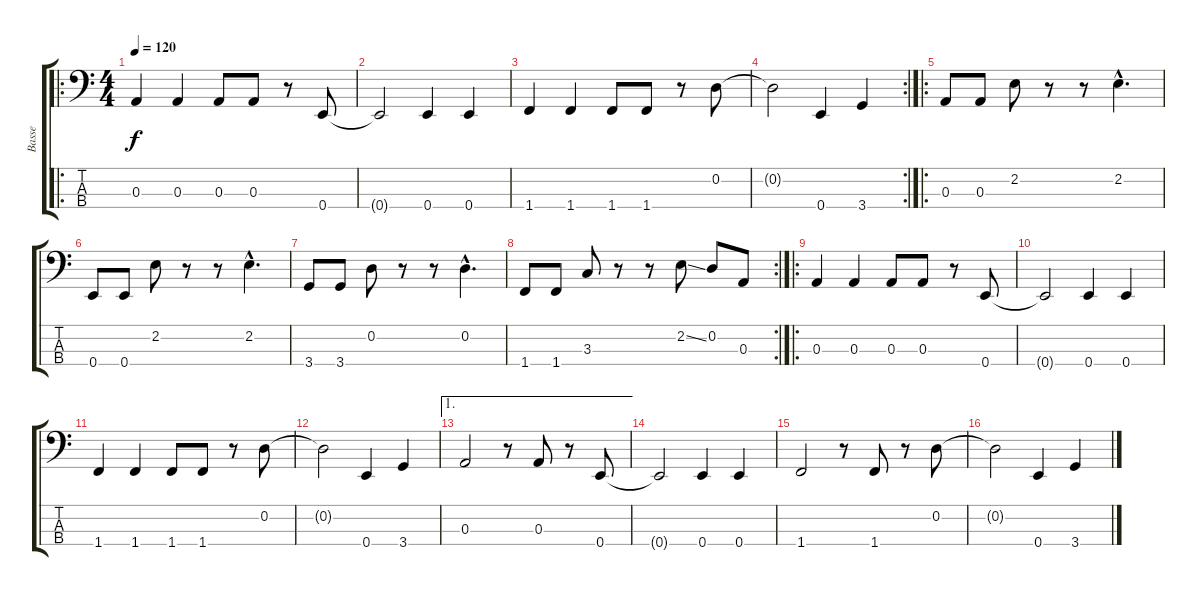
\track ("Basse" "Basse") {instrument slapbass1}
\staff {score tabs}
\tuning (G2 D2 A1 E1) {hide}
\ro
\ts (4 4)
\tempo 120
\clef f4
\ks c
0.3.4{dy f instrument slapbass1} 0.3.4 0.3.8 0.3.8 r.8 0.4.8 |
0.4{t}.2 0.4.4 0.4.4 |
1.4.4 1.4.4 1.4.8 1.4.8 r.8 0.2.8 |
\rc 2
0.2{t}.2 0.4.4 3.4.4 |
\ro
0.3.8 0.3.8 2.2.8 r.8 r.8 2.2{hac}.4{d} |
0.4.8 0.4.8 2.2.8 r.8 r.8 2.2{hac}.4{d} |
3.4.8 3.4.8 0.2.8 r.8 r.8 0.2{hac}.4{d} |
\rc 2
1.4.8 1.4.8 3.3.8 r.8 r.8 2.2{ss}.8 0.2.8 0.3.8 |
\ro
0.3.4 0.3.4 0.3.8 0.3.8 r.8 0.4.8 |
0.4{t}.2 0.4.4 0.4.4 |
1.4.4 1.4.4 1.4.8 1.4.8 r.8 0.2.8 |
0.2{t}.2 0.4.4 3.4.4 |
\ae 1
0.3.2 r.8 0.3.8 r.8 0.4.8 |
0.4{t}.2 0.4.4 0.4.4 |
1.4.2 r.8 1.4.8 r.8 0.2.8 |
0.2{t}.2 0.4.4 3.4.4
